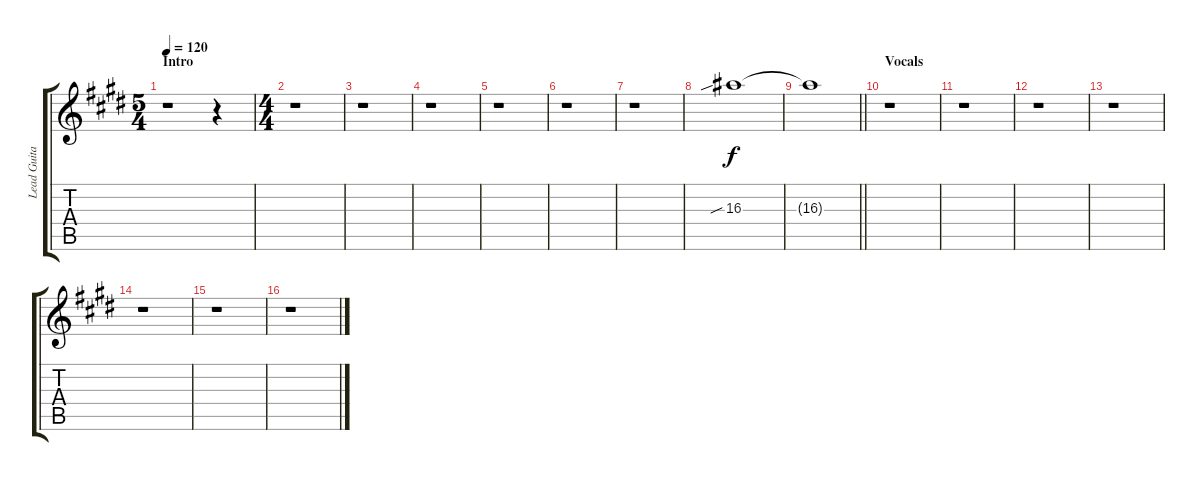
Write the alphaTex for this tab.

\track ("Lead Guitar" "Lead Guita") {instrument overdrivenguitar}
\staff {score tabs}
\tuning (Eb4 Bb3 Gb3 Db3 Ab2 Eb2) {hide}
\ts (5 4)
\section ("" "Intro")
\tempo 120
\clef g2
\ks e
r.1{dy f instrument overdrivenguitar} r.4 |
\ts (4 4)
r.1 |
r.1 |
r.1 |
r.1 |
r.1 |
r.1 |
16.3{sib}.1 |
\barLineRight lightlight
16.3{t}.1 |
\section ("" "Vocals")
r.1 |
r.1 |
r.1 |
r.1 |
r.1 |
r.1 |
r.1
